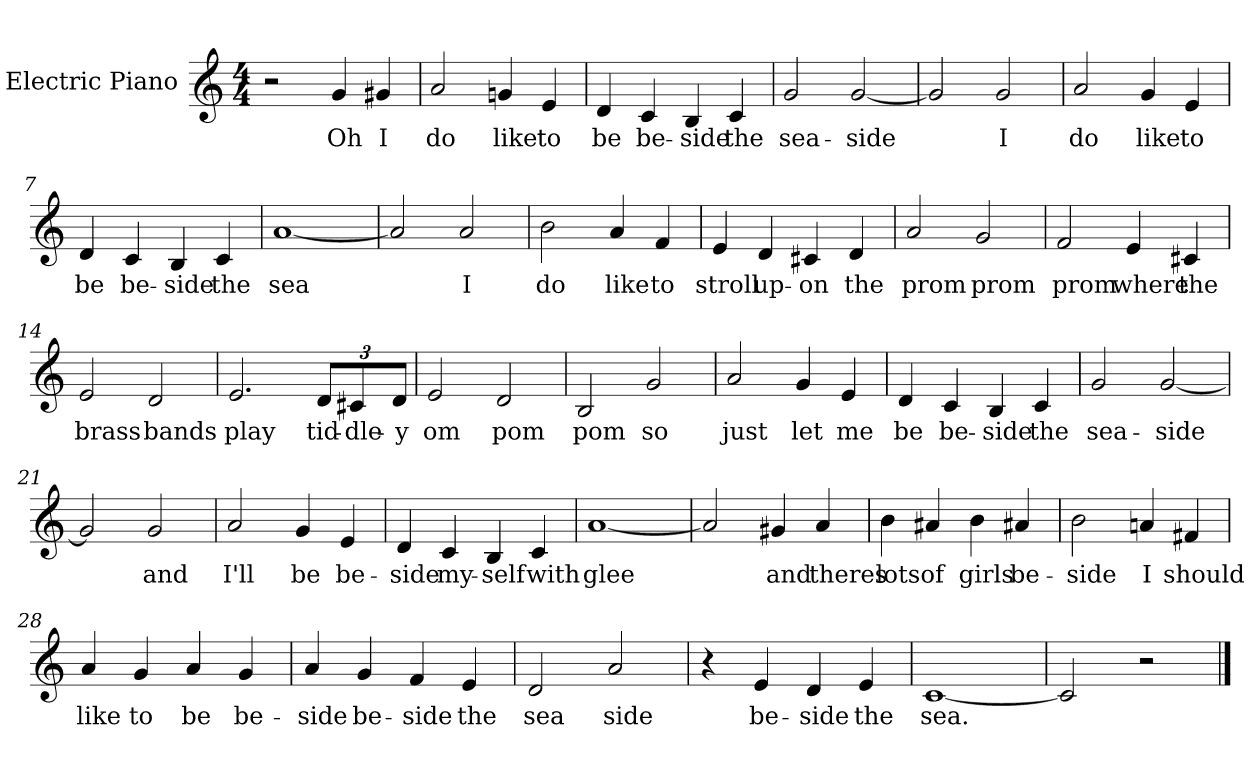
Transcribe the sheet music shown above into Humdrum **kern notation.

**kern	**text
*part1	*part1
*staff1	*staff1
*I"Electric Piano	*
*I'E.Pno	*
*clefG2	*
*k[]	*
*C:	*
*M4/4	*
=1	=1
2r	.
4g/	Oh
4g#X/	I
=2	=2
2a/	do
4gn/	like
4e/	to
=3	=3
4d/	be
4c/	be-
4B/	-side
4c/	the
=4	=4
2g/	sea-
[2g/	-side
=5	=5
2g/]	.
2g/	I
=6	=6
2a/	do
4g/	like
4e/	to
!!LO:LB:g=z
=7	=7
4d/	be
4c/	be-
4B/	-side
4c/	the
=8	=8
[1a	sea
=9	=9
2a/]	.
2a/	I
=10	=10
2b\	do
4a/	like
4f/	to
=11	=11
4e/	stroll
4d/	up-
4c#X/	-on
4d/	the
=12	=12
2a/	prom
2g/	prom
!!LO:LB:g=z
=13	=13
2f/	prom
4e/	where
4c#X/	the
=14	=14
2e/	brass
2d/	bands
=15	=15
2.e/	play
*Xbrackettup	*
12d/L	tid-
12c#X/	-dle-
12d/J	-y
=16	=16
2e/	om
2d/	pom
=17	=17
2B/	pom
2g/	so
=18	=18
2a/	just
4g/	let
4e/	me
!!LO:LB:g=z
=19	=19
4d/	be
4c/	be-
4B/	-side
4c/	the
=20	=20
2g/	sea-
[2g/	-side
=21	=21
2g/]	.
2g/	and
=22	=22
2a/	I'll
4g/	be
4e/	be-
=23	=23
4d/	side
4c/	my-
4B/	-self
4c/	with
=24	=24
[1a	glee
!!LO:LB:g=z
=25	=25
2a/]	.
4g#X/	and
4a/	theres
=26	=26
4b\	lots
4a#X/	of
4b\	girls
4a#X/	be-
=27	=27
2b\	-side
4an/	I
4f#X/	should
=28	=28
4a/	like
4g/	to
4a/	be
4g/	be-
=29	=29
4a/	-side
4g/	be-
4f/	-side
4e/	the
!!LO:LB:g=z
=30	=30
2d/	-sea
2a/	side
=31	=31
4r	.
4e/	be-
4d/	-side
4e/	the
=32	=32
[1c	sea.
=33	=33
2c/]	.
2r	.
==	==
*-	*-
